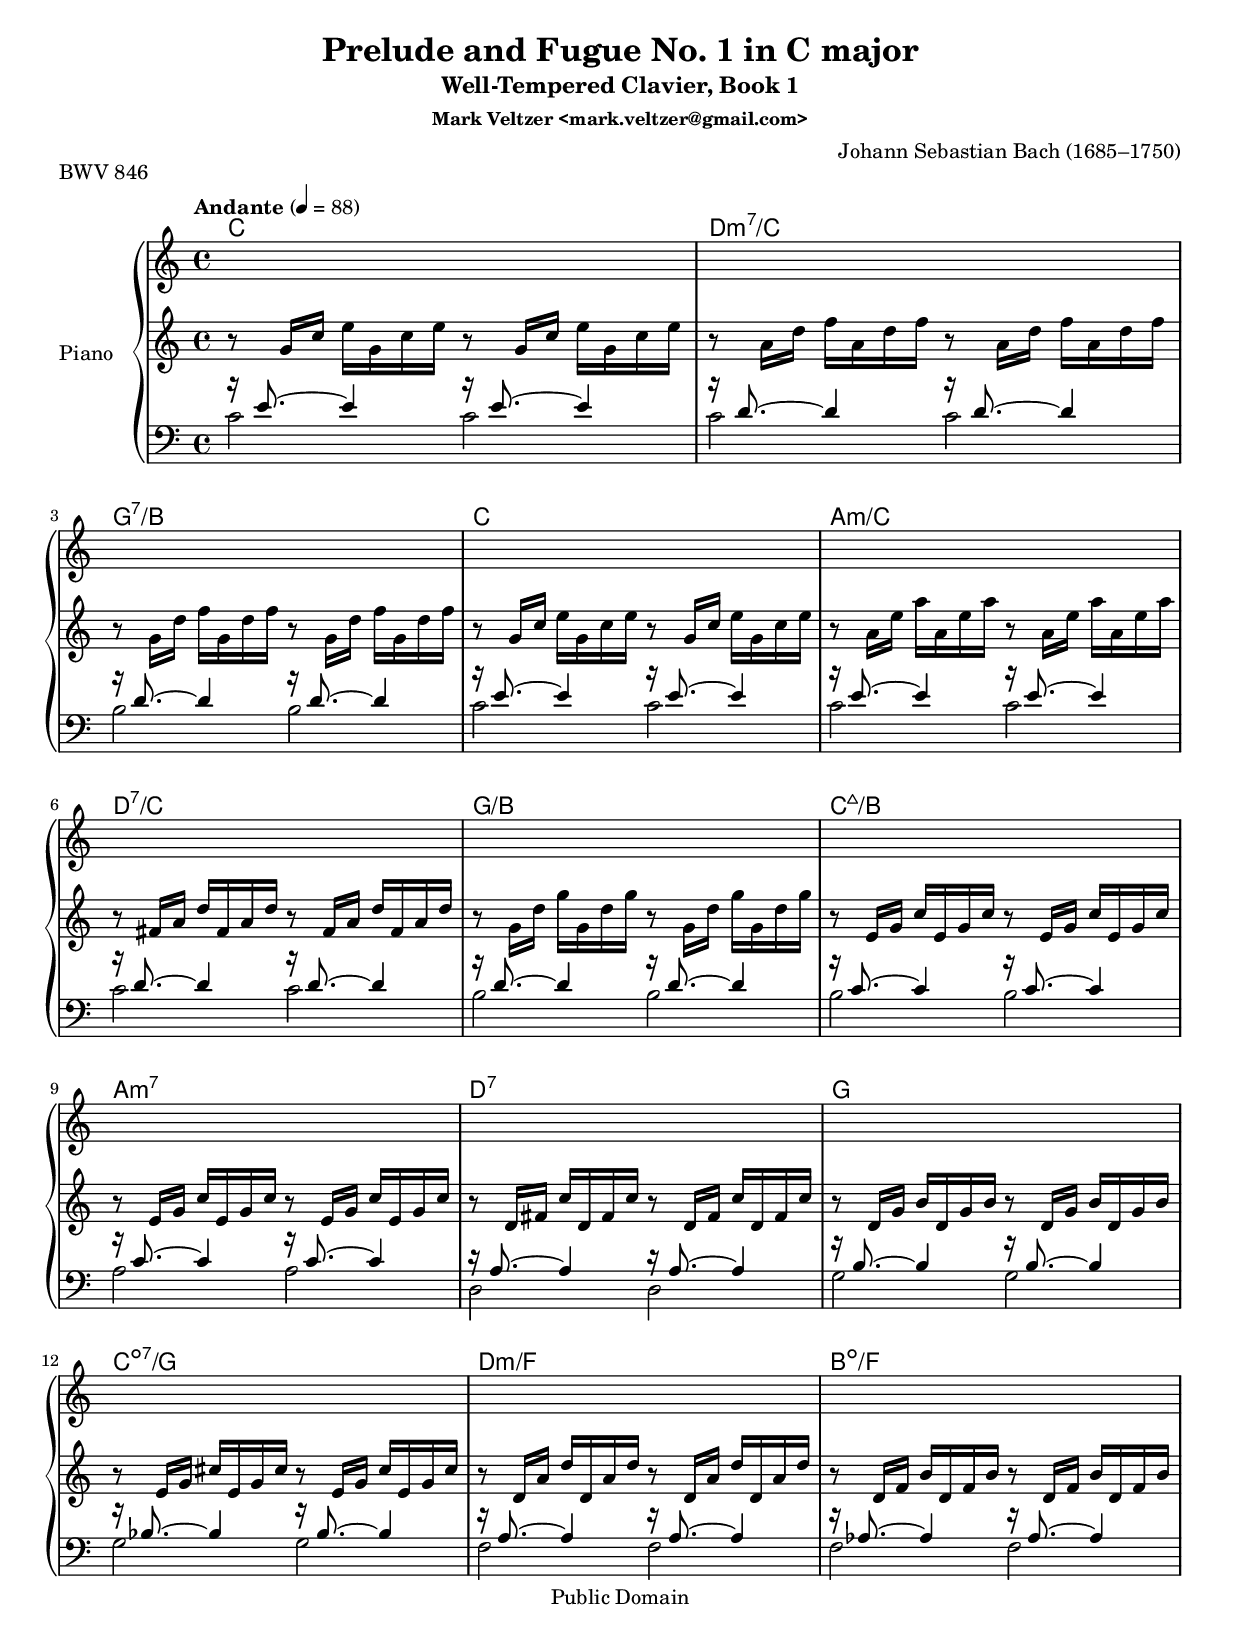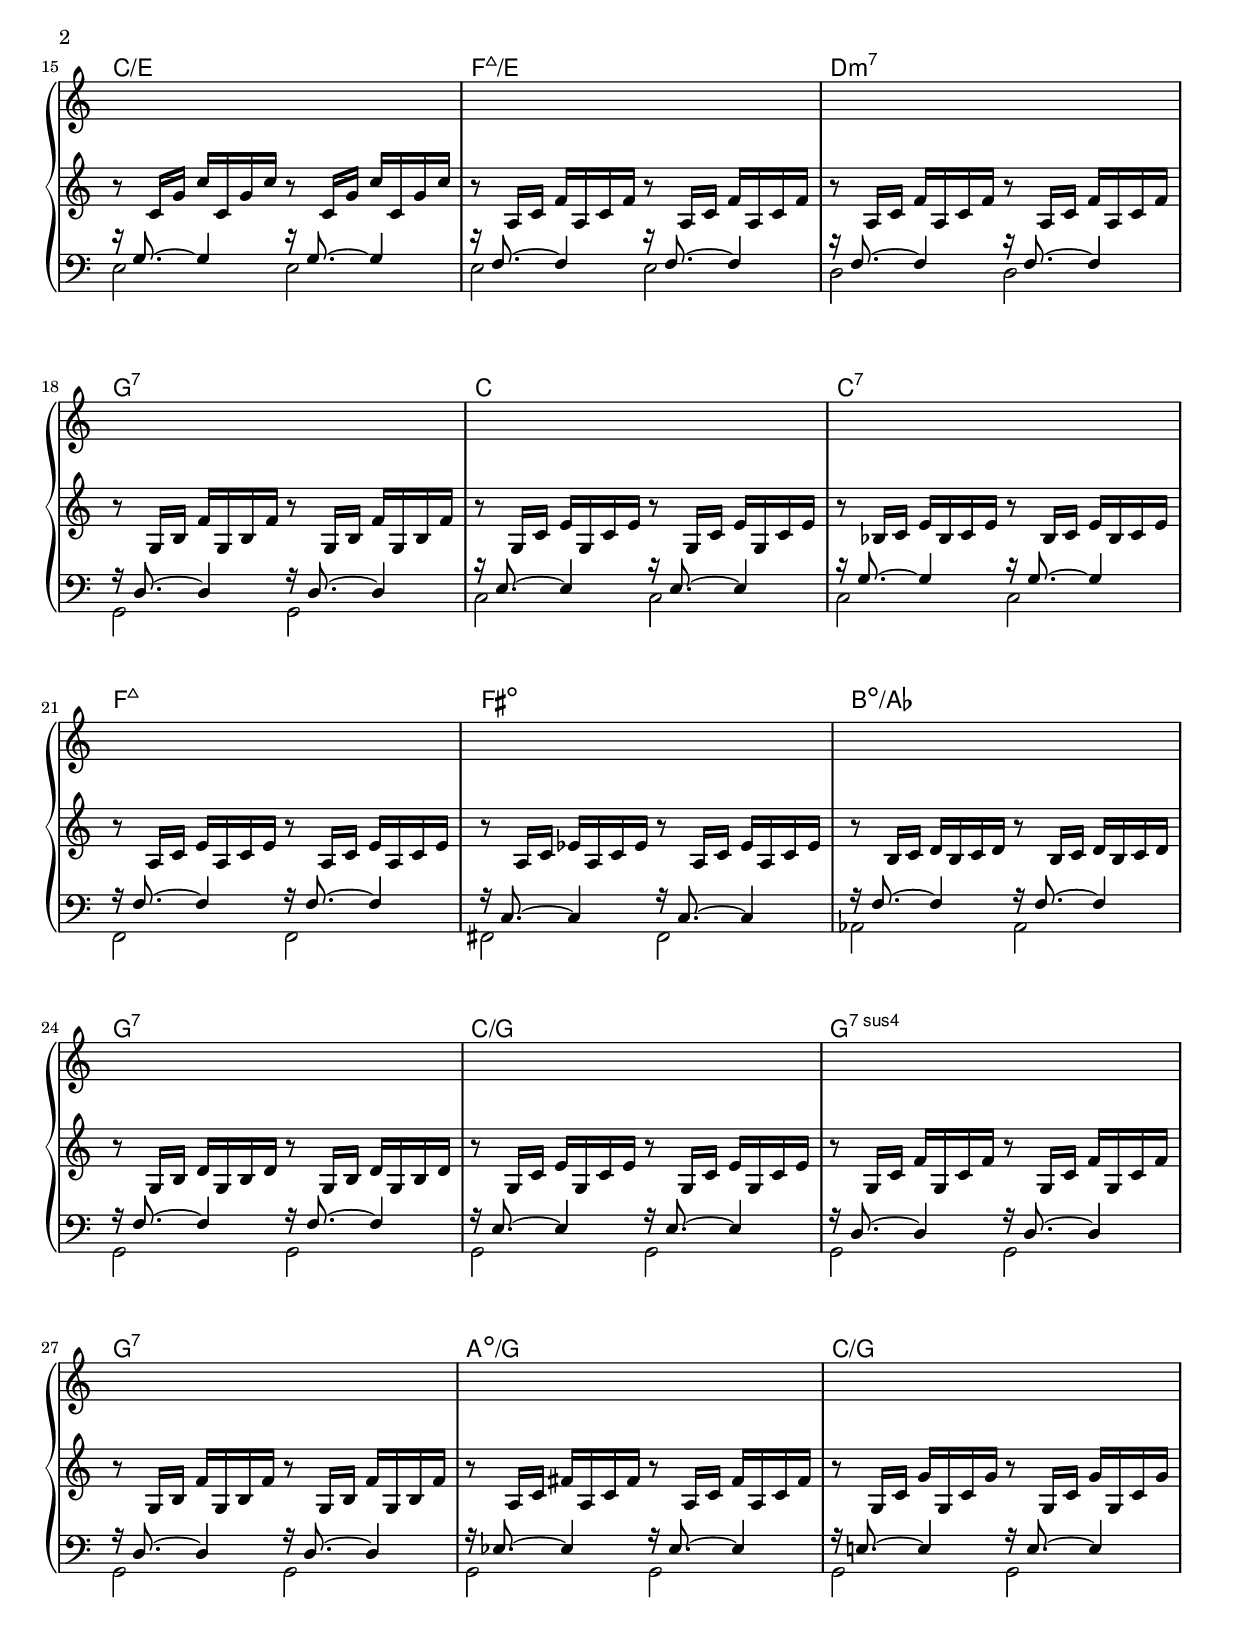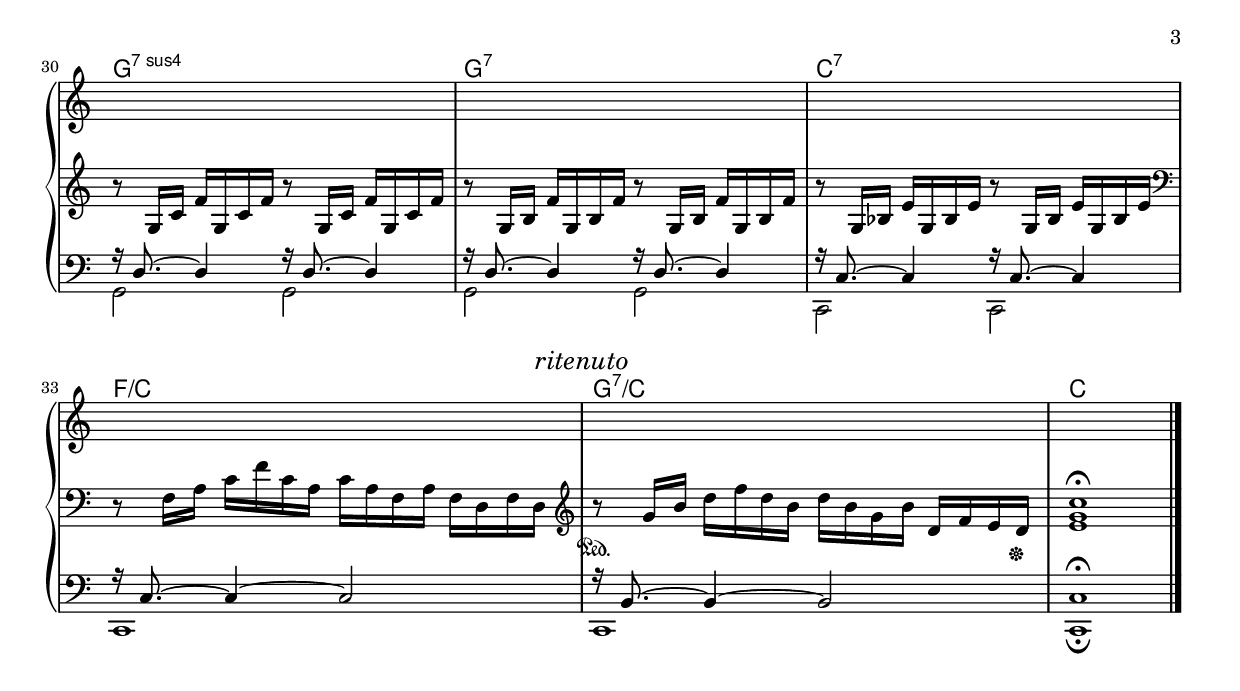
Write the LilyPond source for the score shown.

\include "src/include/common.lyi"
\header {
	title="Prelude and Fugue No. 1 in C major"
	subtitle="Well-Tempered Clavier, Book 1"
	composer="Johann Sebastian Bach (1685–1750)"
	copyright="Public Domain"
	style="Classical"
	piece="BWV 846"
	remark="Taken from Shlomo Gronichs book"
	poet=""

	completion="5"
	uuid="562ae904-a664-11df-9e85-0019d11e5a41"
}
%{
	NOTES:
		- this tune is an example of how to create different outputs for midi and
		printing. This is required here since I want the chord names to appear in the
		print but not be heard in the midi. In order situations you want to the midi
		to play the voltas correclty and so need to unfold the music but in the print
		version you want the voltas.
	TODO:
%}

myChords=\chordmode {
	\startChords

	\startSong

	%% there is no need to worry about which instrument plays the chords
	%% since they will not be heard...

	c1 | d:m7/c | g:7/b | c |
	a:m/c | d:7/c | g/b | c:maj7/b |
	a:m7 | d:7 | g | c:dim7/g |
	d:m/f | b:dim/f | c/e | f:maj7/e |
	d:m7 | g:7 | c | c:7 |
	f:maj7 | fis:dim | b:dim/aes | g:7 |
	c/g | g:sus4.7 | g:7 | a:dim/g |
	c/g | g:sus4.7 | g:7 | c:7 |
	f/c | g:7/c | c |

	\endSong

	\endChords
}
\parallelMusic #'(voiceA voiceB voiceC) {
	% Bar 1
	r8 g16 c e g, c e r8 g,16 c e g, c e |
	r16 e8.~ e4 r16 e8.~ e4 |
	c2 c |
	% Bar 2
	r8 a,16 d f a, d f r8 a,16 d f a, d f |
	r16 d8.~ d4 r16 d8.~ d4 |
	c2 c |
	% Bar 3
	r8 g,16 d' f g, d' f r8 g,16 d' f g, d' f |
	r16 d8.~ d4 r16 d8.~ d4 |
	b2 b |
	% Bar 4
	r8 g,16 c e g, c e r8 g,16 c e g, c e |
	r16 e8.~ e4 r16 e8.~ e4 |
	c2 c |
	% Bar 5
	r8 a,16 e' a a, e' a r8 a,16 e' a a, e' a |
	r16 e8.~ e4 r16 e8.~ e4 |
	c2 c |
	% Bar 6
	r8 fis,16 a d fis, a d r8 fis,16 a d fis, a d |
	r16 d8.~ d4 r16 d8.~ d4 |
	c2 c |
	% Bar 7
	r8 g,16 d' g g, d' g r8 g,16 d' g g, d' g |
	r16 d8.~ d4 r16 d8.~ d4 |
	b2 b |
	% Bar 8
	r8 e,16 g c e, g c r8 e,16 g c e, g c |
	r16 c8.~ c4 r16 c8.~ c4 |
	b2 b |
	% Bar 9
	r8 e,16 g c e, g c r8 e,16 g c e, g c |
	r16 c8.~ c4 r16 c8.~ c4 |
	a2 a |
	% Bar 10
	r8 d,16 fis c' d, fis c' r8 d,16 fis c' d, fis c' |
	r16 a8.~ a4 r16 a8.~ a4 |
	d,2 d |
	% Bar 11
	r8 d,16 g b d, g b r8 d,16 g b d, g b |
	r16 b8.~ b4 r16 b8.~ b4 |
	g2 g |
	% Bar 12
	r8 e,16 g cis e, g cis r8 e,16 g cis e, g cis |
	r16 bes8.~ bes4 r16 bes8.~ bes4 |
	g2 g |
	% Bar 13
	r8 d,16 a' d d, a' d r8 d,16 a' d d, a' d |
	r16 a8.~ a4 r16 a8.~ a4 |
	f2 f |
	% Bar 14
	r8 d,16 f b d, f b r8 d,16 f b d, f b |
	r16 aes8.~ aes4 r16 aes8.~ aes4 |
	f2 f |
	% Bar 15
	r8 c,16 g' c c, g' c r8 c,16 g' c c, g' c |
	r16 g8.~ g4 r16 g8.~ g4 |
	e2 e |
	% Bar 16
	r8 a,16 c f a, c f r8 a,16 c f a, c f |
	r16 f8.~ f4 r16 f8.~ f4 |
	e2 e |
	% Bar 17
	r8 a,16 c f a, c f r8 a,16 c f a, c f |
	r16 f8.~ f4 r16 f8.~ f4 |
	d2 d |
	% Bar 18
	r8 g,16 b f' g, b f' r8 g,16 b f' g, b f' |
	r16 d8.~ d4 r16 d8.~ d4 |
	g,2 g |
	% Bar 19
	r8 g,16 c e g, c e r8 g,16 c e g, c e |
	r16 e8.~ e4 r16 e8.~ e4 |
	c2 c |
	% Bar 20
	r8 bes16 c e bes c e r8 bes16 c e bes c e |
	r16 g8.~ g4 r16 g8.~ g4 |
	c2 c |
	% Bar 21
	r8 a,16 c e a, c e r8 a,16 c e a, c e |
	r16 f8.~ f4 r16 f8.~ f4 |
	f,2 f |
	% Bar 22
	r8 a,16 c ees a, c ees r8 a,16 c ees a, c ees |
	r16 c8.~ c4 r16 c8.~ c4 |
	fis2 fis |
	% Bar 23
	r8 b16 c d b c d r8 b16 c d b c d |
	r16 f8.~ f4 r16 f8.~ f4 |
	aes2 aes |
	% Bar 24
	r8 g,16 b d g, b d r8 g,16 b d g, b d |
	r16 f8.~ f4 r16 f8.~ f4 |
	g2 g |
	% Bar 25
	r8 g,16 c e g, c e r8 g,16 c e g, c e |
	r16 e8.~ e4 r16 e8.~ e4 |
	g2 g |
	% Bar 26
	r8 g,16 c f g, c f r8 g,16 c f g, c f |
	r16 d8.~ d4 r16 d8.~ d4 |
	g2 g |
	% Bar 27
	r8 g,16 b f' g, b f' r8 g,16 b f' g, b f' |
	r16 d8.~ d4 r16 d8.~ d4 |
	g2 g |
	% Bar 28
	r8 a,16 c fis a, c fis r8 a,16 c fis a, c fis |
	r16 ees8.~ ees4 r16 ees8.~ ees4 |
	g2 g |
	% Bar 29
	r8 g,16 c g' g, c g' r8 g,16 c g' g, c g' |
	r16 e!8.~ e4 r16 e8.~ e4 |
	g2 g |
	% Bar 30
	r8 g,16 c f g, c f r8 g,16 c f g, c f |
	r16 d8.~ d4 r16 d8.~ d4 |
	g2 g |
	% Bar 31
	r8 g,16 b f' g, b f' r8 g,16 b f' g, b f' |
	r16 d8.~ d4 r16 d8.~ d4 |
	g2 g |
	% Bar 32
	r8 g,16 bes e g, bes e r8 g,16 bes e g, bes e |
	r16 c8.~ c4 r16 c8.~ c4 |
	c,2 c |
	% Bar 33
	\clef bass r8 f,16 a c f c a c a f a f d f d |
	r16 c8.~ c4~ c2 |
	c1 |
	% Bar 34
	\mark \markup { \italic { ritenuto } } \clef treble r8\sustainOn g'16 b d f d b d b g b d, f e d \sustainOff |
	r16 b8.~ b4~ b2 |
	c1 |
	% Bar 35
	<e g c>1\fermata |
	c1\fermata |
	c1\fermata |
}
piano={
	%% This is the instrument name that will appear before the staff.
	%% it has nothing to do with the midi instrument that will be used to
	%% render this voice in midi format...
	\set PianoStaff.instrumentName = #"Piano"
	%% The tempo of the tune
	%% http://veltzer.net/blog/blog/2010/08/14/musical-tempo-table/
	\tempo "Andante" 4 = 88
	%% The instrument that will be used to render this voice in midi
	%% list of instruments can be found at
	%% http://lilypond.org/doc/v2.11/Documentation/user/lilypond/MIDI-instruments#MIDI-instruments
	\set PianoStaff.midiInstrument = #"acoustic grand"
	<<
		%% you can move voiceB from below to the treble clef if you prefer
		%% the notation not to match the hands but rather the music...
		\new Staff="up" {
			\clef treble
			<<
				\relative c''
				\voiceA
				%%\\
				%%\relative c'
				%%\voiceB
			>>
		}
		\new Staff="down" {
			\clef bass
			<<
				\relative c'
				\voiceB
				\\
				\relative c'
				\voiceC
			>>
		}
	>>
}
%% score for printing
\score {
	<<
		\new ChordNames="chords" \myChords
		\new PianoStaff = "piano" \piano
	>>
	\layout {
	}
}
%% score for midi
\score {
	<<
		\new PianoStaff = "piano" \piano
	>>
	\midi {
	}
}
